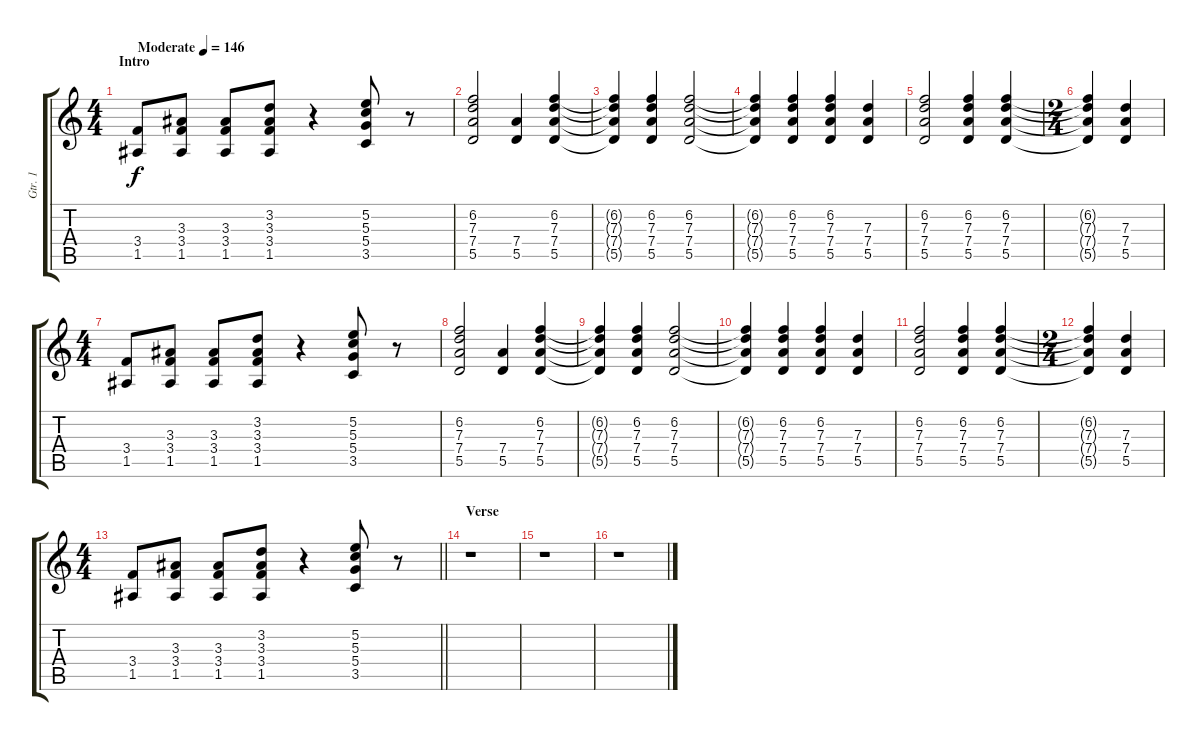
\track ("Gtr. 1" "Gtr. 1") {instrument distortionguitar}
\staff {score tabs}
\tuning (E4 B3 G3 D3 A2 E2) {hide}
\ts (4 4)
\section ("" "Intro")
\tempo (146 "Moderate")
\clef g2
\ks c
(3.4 1.5).8{dy f instrument distortionguitar} (3.3 3.4 1.5).8 (3.3 3.4 1.5).8 (3.2 3.3 3.4 1.5).8 r.4 (5.2 5.3 5.4 3.5).8 r.8 |
(6.2 7.3 7.4 5.5).2 (7.4 5.5).4 (6.2 7.3 7.4 5.5).4 |
(6.2{t} 7.3{t} 7.4{t} 5.5{t}).4 (6.2 7.3 7.4 5.5).4 (6.2 7.3 7.4 5.5).2 |
(6.2{t} 7.3{t} 7.4{t} 5.5{t}).4 (6.2 7.3 7.4 5.5).4 (6.2 7.3 7.4 5.5).4 (7.3 7.4 5.5).4 |
(6.2 7.3 7.4 5.5).2 (6.2 7.3 7.4 5.5).4 (6.2 7.3 7.4 5.5).4 |
\ts (2 4)
(6.2{t} 7.3{t} 7.4{t} 5.5{t}).4 (7.3 7.4 5.5).4 |
\ts (4 4)
(3.4 1.5).8 (3.3 3.4 1.5).8 (3.3 3.4 1.5).8 (3.2 3.3 3.4 1.5).8 r.4 (5.2 5.3 5.4 3.5).8 r.8 |
(6.2 7.3 7.4 5.5).2 (7.4 5.5).4 (6.2 7.3 7.4 5.5).4 |
(6.2{t} 7.3{t} 7.4{t} 5.5{t}).4 (6.2 7.3 7.4 5.5).4 (6.2 7.3 7.4 5.5).2 |
(6.2{t} 7.3{t} 7.4{t} 5.5{t}).4 (6.2 7.3 7.4 5.5).4 (6.2 7.3 7.4 5.5).4 (7.3 7.4 5.5).4 |
(6.2 7.3 7.4 5.5).2 (6.2 7.3 7.4 5.5).4 (6.2 7.3 7.4 5.5).4 |
\ts (2 4)
(6.2{t} 7.3{t} 7.4{t} 5.5{t}).4 (7.3 7.4 5.5).4 |
\ts (4 4)
\barLineRight lightlight
(3.4 1.5).8 (3.3 3.4 1.5).8 (3.3 3.4 1.5).8 (3.2 3.3 3.4 1.5).8 r.4 (5.2 5.3 5.4 3.5).8 r.8 |
\section ("" "Verse")
r.1 |
r.1 |
r.1
